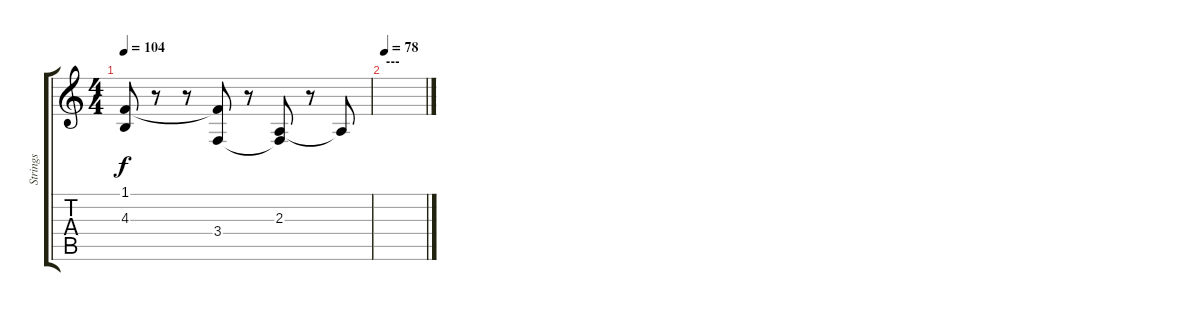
\track ("Strings" "Strings") {instrument synthstrings1}
\staff {score tabs}
\tuning (E4 B3 G3 D3 A2 E2) {hide}
\ts (4 4)
\tempo 104
\clef g2
\ks c
(1.1 4.3{t}).8{dy f} r.8 r.8 (1.1{t} 3.4).8 r.8 (2.3 3.4{t}).8 r.8 2.3{t}.8 |
\section ("" "---")
\tempo 78
